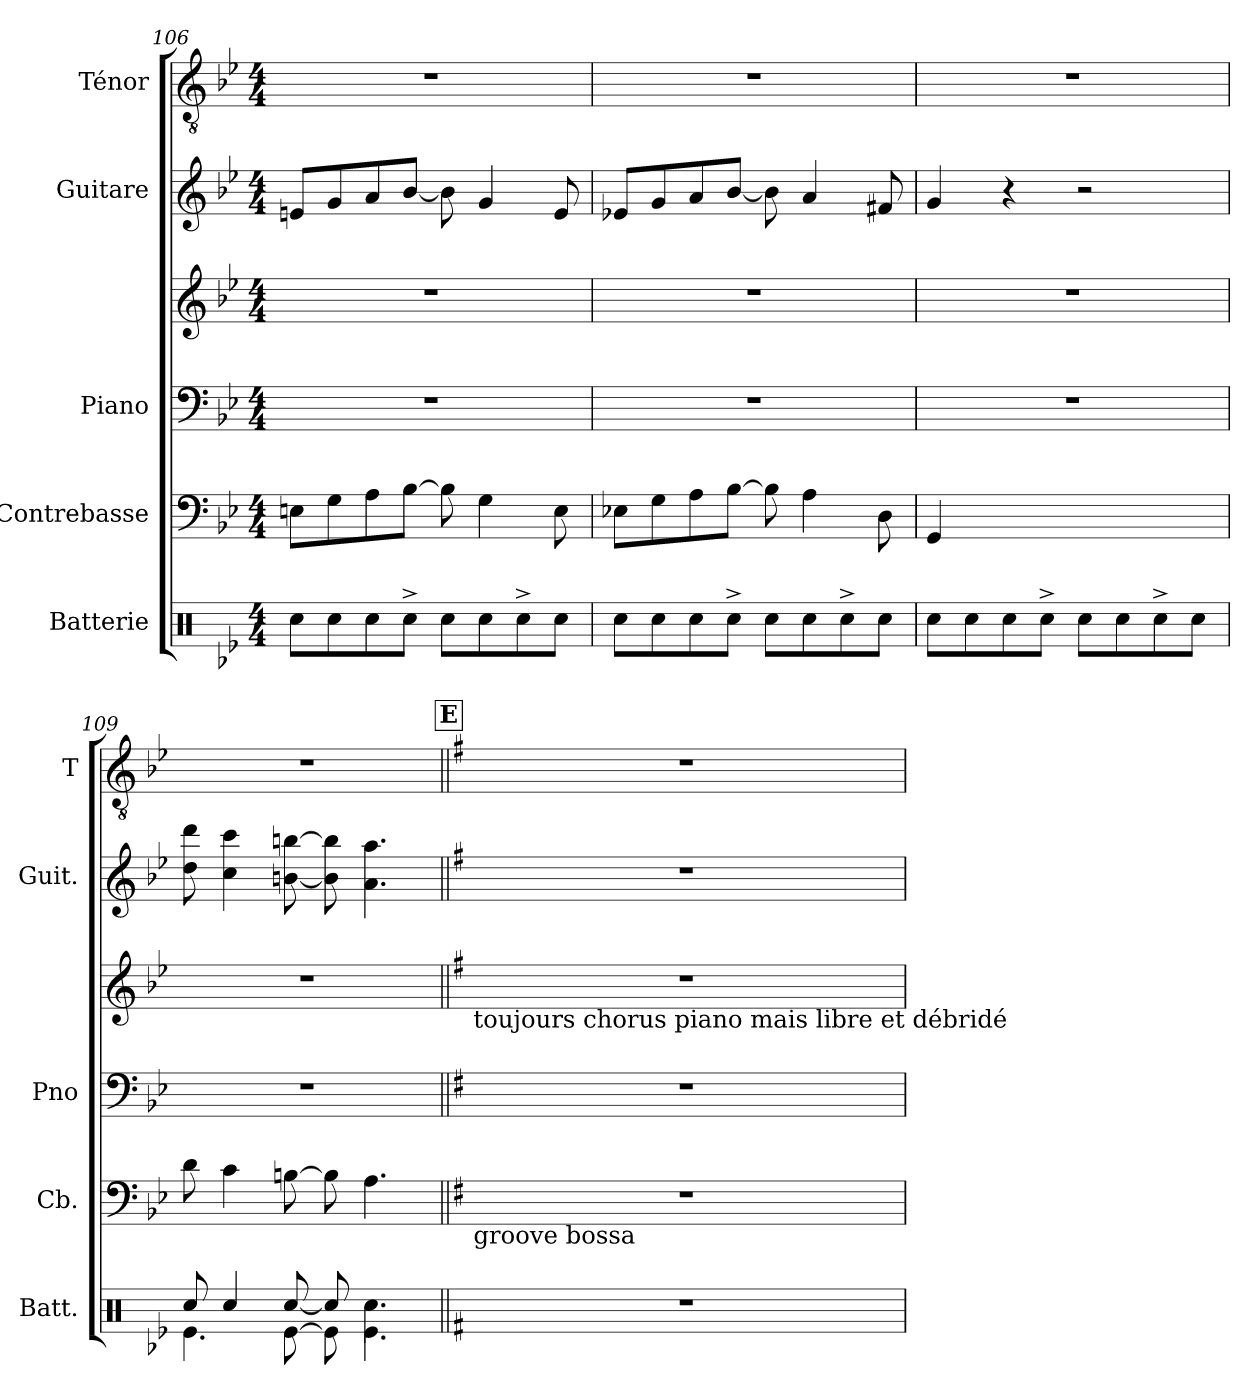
**kern	**kern	**kern	**kern	**kern	**kern
*part5	*part4	*part3	*part3	*part2	*part1
*staff6	*staff5	*staff4	*staff3	*staff2	*staff1
*I"Batterie	*I"Contrebasse	*I"Piano	*	*I"Guitare	*I"Ténor
*I'Batt.	*I'Cb.	*I'Pno	*	*I'Guit.	*I'T
*clefX	*clefF4	*clefF4	*clefG2	*clefG2	*clefGv2
*	*ITrd7c12	*	*	*ITrd7c12	*
*k[b-e-]	*k[b-e-]	*k[b-e-]	*k[b-e-]	*k[b-e-]	*k[b-e-]
*g:	*g:	*g:	*g:	*g:	*g:
*M4/4	*M4/4	*M4/4	*M4/4	*M4/4	*M4/4
=106	=106	=106	=106	=106	=106
8Rcc\L	8EEn\L	1r	1r	8En/L	1r
8Rcc\	8GG\	.	.	8G/	.
8Rcc\	8AA\	.	.	8A/	.
8Rcc^>\J	[8BB-\J	.	.	[8B-/J	.
8Rcc\L	8BB-\]	.	.	8B-\]	.
8Rcc\	4GG\	.	.	4G/	.
8Rcc^>\	.	.	.	.	.
8Rcc\J	8EE\	.	.	8E/	.
=107	=107	=107	=107	=107	=107
8Rcc\L	8EE-X\L	1r	1r	8E-X/L	1r
8Rcc\	8GG\	.	.	8G/	.
8Rcc\	8AA\	.	.	8A/	.
8Rcc^>\J	[8BB-\J	.	.	[8B-/J	.
8Rcc\L	8BB-\]	.	.	8B-\]	.
8Rcc\	4AA\	.	.	4A/	.
8Rcc^>\	.	.	.	.	.
8Rcc\J	8DD\	.	.	8F#X/	.
=108	=108	=108	=108	=108	=108
8Rcc\L	4GGG/	1r	1r	4G/	1r
8Rcc\	.	.	.	.	.
8Rcc\	2.ryy	.	.	4r	.
8Rcc^>\J	.	.	.	.	.
8Rcc\L	.	.	.	2r	.
8Rcc\	.	.	.	.	.
8Rcc^>\	.	.	.	.	.
8Rcc\J	.	.	.	.	.
!!LO:LB:g=z
=109	=109	=109	=109	=109	=109
*^	*	*	*	*	*
!	!LO:N:head=solid	!	!	!	!	!
4.Re\	8Rcc/	8D\	1r	1r	8d\ 8dd\	1r
!	!LO:N:head=solid	!	!	!	!	!
.	4Rcc/	4C\	.	.	4c\ 4cc\	.
!	!LO:N:head=solid	!	!	!	!	!
[<8Re\	[>8Rcc/	[8BBn\	.	.	[8Bn\ [8bn\	.
!	!LO:N:head=solid	!	!	!	!	!
8Re\]	8Rcc/]	8BB\]	.	.	8B\] 8b\]	.
!	!LO:N:head=solid	!	!	!	!	!
4.Re\	4.Rcc\	4.AA\	.	.	4.A\ 4.a\	.
*v	*v	*	*	*	*	*
!!LO:REH:place=s2:a:B:fs=11.2:t=E
=110||	=110||	=110||	=110||	=110||	=110||
*k[f#]	*k[f#]	*k[f#]	*k[f#]	*k[f#]	*k[f#]
*G:	*G:	*G:	*G:	*G:	*G:
*^	*	*	*	*	*
!	!	!	!	!LO:TX:b:t=toujours chorus piano mais  libre et débridé	!	!
!	!	!LO:TX:b:t=groove bossa	!	!	!	!
*v	*v	*	*	*	*	*
1r	1r	1r	1r	1r	1r
=	=	=	=	=	=
*-	*-	*-	*-	*-	*-
